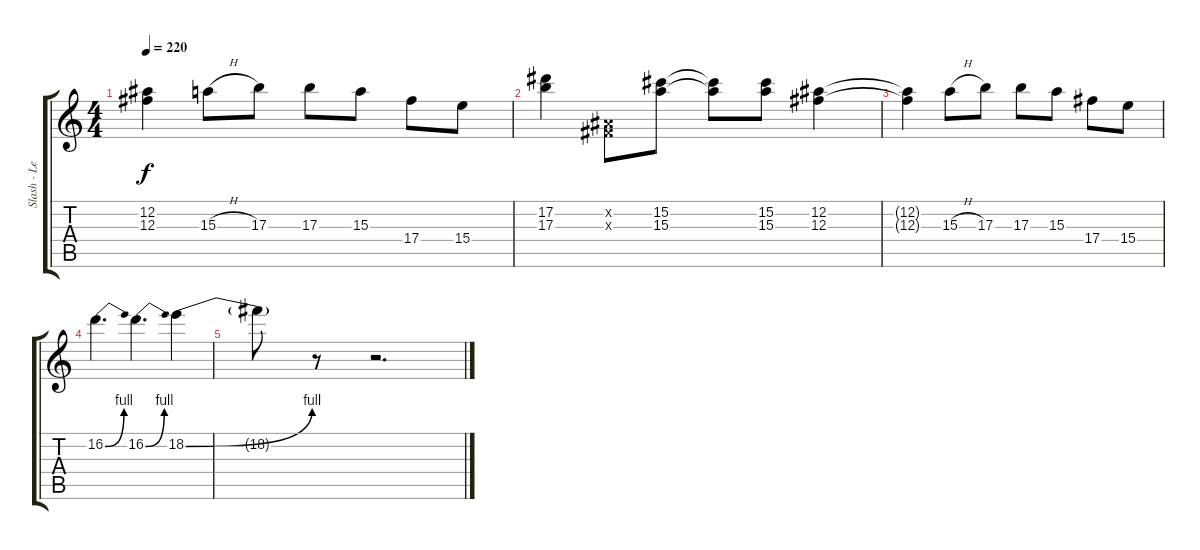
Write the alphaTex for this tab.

\track ("Slash - Lead Guitar" "Slash - Le") {instrument distortionguitar}
\staff {score tabs}
\tuning (Eb4 Bb3 Gb3 Db3 Ab2 Eb2) {hide}
\ts (4 4)
\tempo 220
\clef g2
\ks c
(12.2{t} 12.3{t}).4{dy f} 15.3{h}.8 17.3.8 17.3.8 15.3.8 17.4.8 15.4.8 |
(17.2 17.3).4 (0.2{x} 0.3{x}).8 (15.2 15.3).8 (15.2{t} 15.3{t}).8 (15.2 15.3).8 (12.2 12.3).4 |
(12.2{t} 12.3{t}).4 15.3{h}.8 17.3.8 17.3.8 15.3.8 17.4.8 15.4.8 |
16.2{be (bend 0 0 60 4)}.4{d} 16.2{be (bend 0 0 60 4)}.4{d} 18.2{be (bend 0 0 60 4)}.4 |
18.2{t}.8 r.8 r.2{d}
